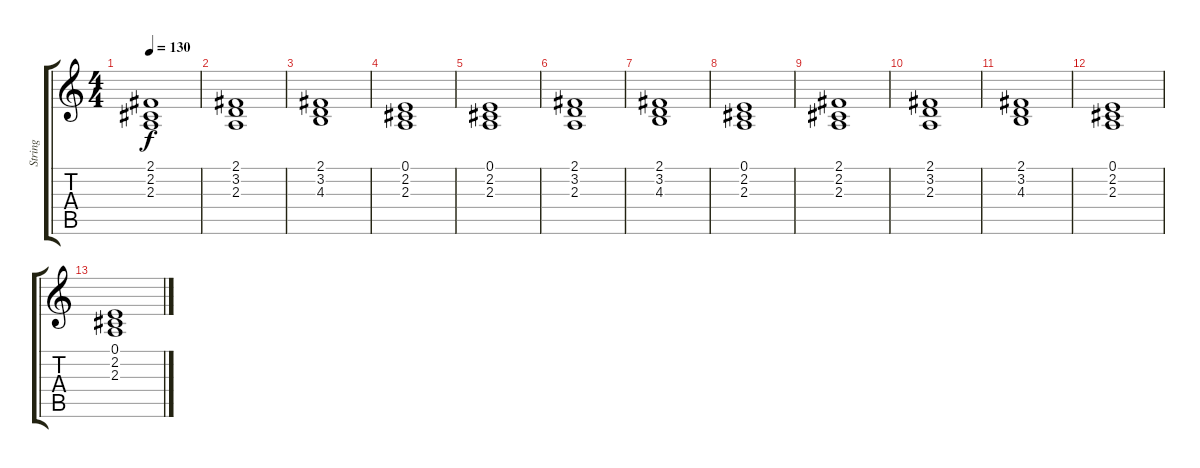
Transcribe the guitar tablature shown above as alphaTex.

\track ("String" "String") {instrument stringensemble1}
\staff {score tabs}
\tuning (E4 B3 G3 D3 A2 E2) {hide}
\ts (4 4)
\tempo 130
\clef g2
\ks c
(2.1 2.2 2.3).1{dy f} |
(2.1 3.2 2.3).1 |
(2.1 3.2 4.3).1 |
(0.1 2.2 2.3).1 |
(0.1 2.2 2.3).1{volume 0} |
(2.1 3.2 2.3).1 |
(2.1 3.2 4.3).1 |
(0.1 2.2 2.3).1 |
(2.1 2.2 2.3).1 |
(2.1 3.2 2.3).1 |
(2.1 3.2 4.3).1 |
(0.1 2.2 2.3).1 |
(0.1 2.2 2.3).1
